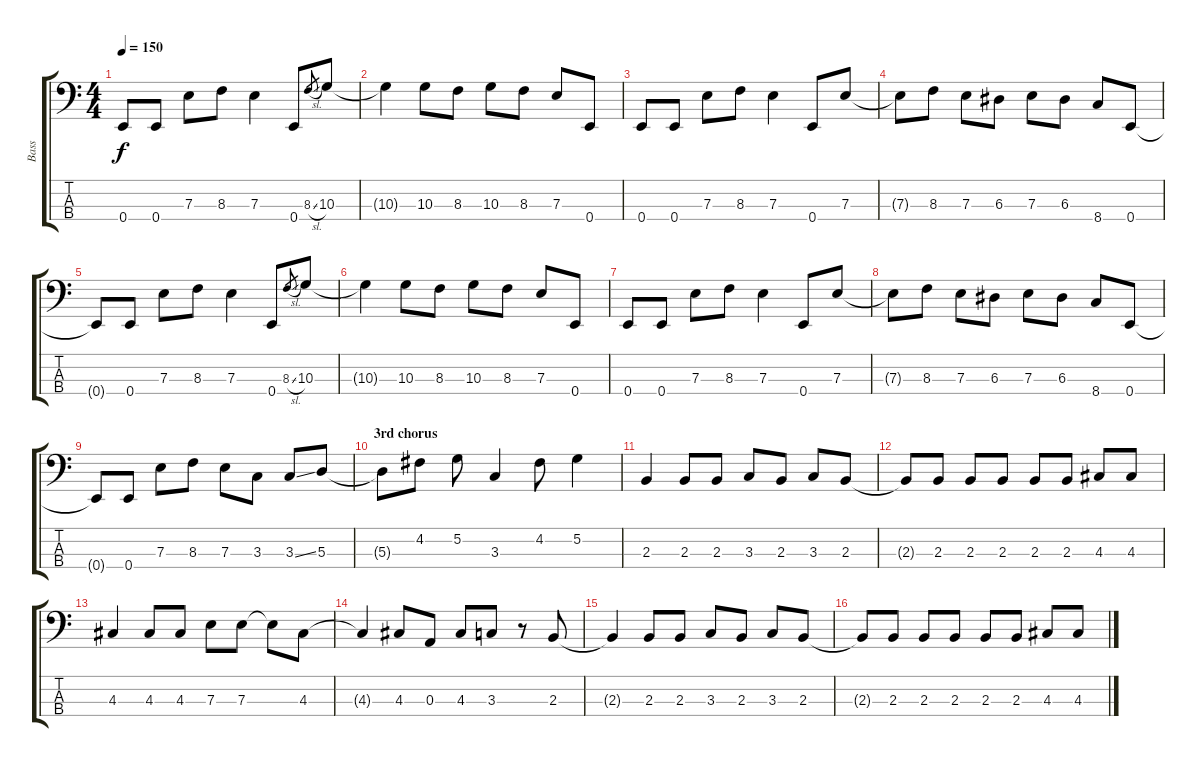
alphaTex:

\track ("Bass" "Bass") {instrument electricbasspick}
\staff {score tabs}
\tuning (G2 D2 A1 E1) {hide}
\ts (4 4)
\tempo 150
\clef f4
\ks c
0.4{t}.8{dy f} 0.4.8 7.3.8 8.3.8 7.3.4 0.4.8 8.3{sl}.8{gr} 10.3.8 |
10.3{t}.4 10.3.8 8.3.8 10.3.8 8.3.8 7.3.8 0.4.8 |
0.4.8 0.4.8 7.3.8 8.3.8 7.3.4 0.4.8 7.3.8 |
7.3{t}.8 8.3.8 7.3.8 6.3.8 7.3.8 6.3.8 8.4.8 0.4.8 |
0.4{t}.8 0.4.8 7.3.8 8.3.8 7.3.4 0.4.8 8.3{sl}.8{gr} 10.3.8 |
10.3{t}.4 10.3.8 8.3.8 10.3.8 8.3.8 7.3.8 0.4.8 |
0.4.8 0.4.8 7.3.8 8.3.8 7.3.4 0.4.8 7.3.8 |
7.3{t}.8 8.3.8 7.3.8 6.3.8 7.3.8 6.3.8 8.4.8 0.4.8 |
0.4{t}.8 0.4.8 7.3.8 8.3.8 7.3.8 3.3.8 3.3{ss}.8 5.3.8 |
\section ("" "3rd chorus")
5.3{t}.8 4.2.8 5.2.8 3.3.4 4.2.8 5.2.4 |
2.3.4 2.3.8 2.3.8 3.3.8 2.3.8 3.3.8 2.3.8 |
2.3{t}.8 2.3.8 2.3.8 2.3.8 2.3.8 2.3.8 4.3.8 4.3.8 |
4.3.4 4.3.8 4.3.8 7.3.8 7.3.8 7.3{t}.8 4.3.8 |
4.3{t}.4 4.3.8 0.3.8 4.3.8 3.3.8 r.8 2.3.8 |
2.3{t}.4 2.3.8 2.3.8 3.3.8 2.3.8 3.3.8 2.3.8 |
2.3{t}.8 2.3.8 2.3.8 2.3.8 2.3.8 2.3.8 4.3.8 4.3.8
